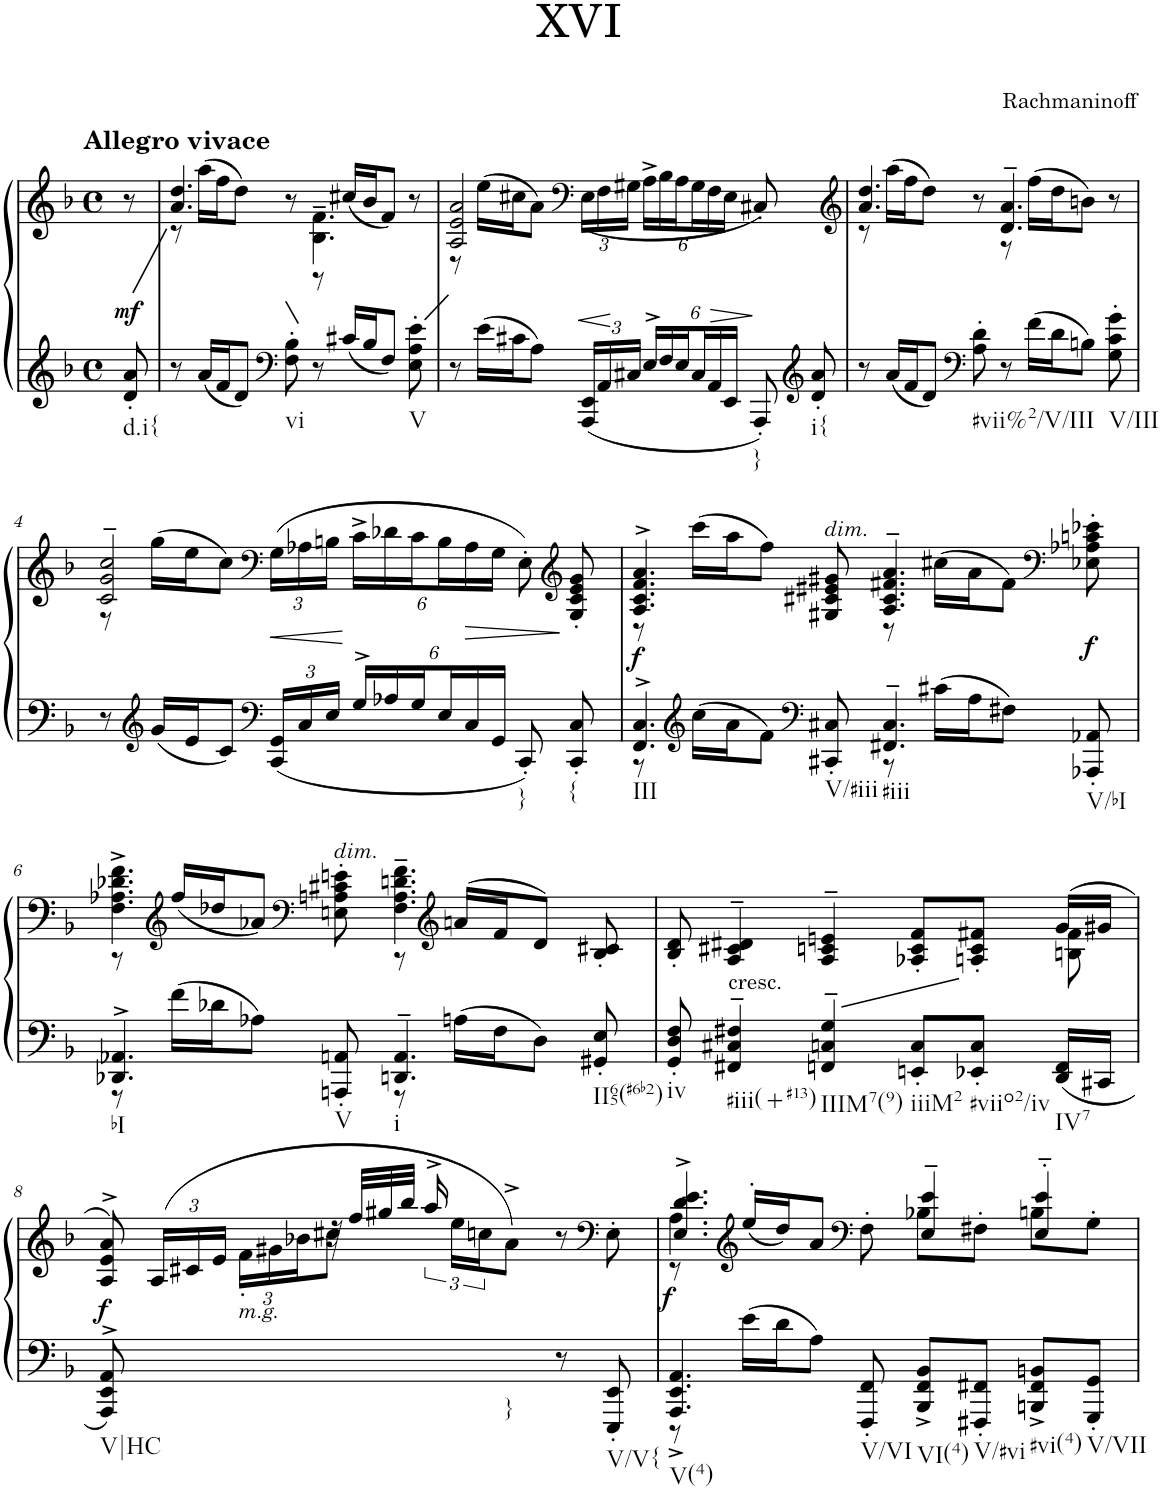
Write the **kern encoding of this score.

**kern	**kern	**dynam
*part1	*part1	*part1
*staff2	*staff1	*staff1/2
*I"Piano	*	*
*I'Pno.	*	*
*clefG2	*clefG2	*
*k[b-]	*k[b-]	*
*M4/4	*M4/4	*
*met(c)	*met(c)	*
=	=	=
!	!LO:TX:a:B:t=Allegro vivace	!
!LO:TX:b:t=d.i{	!	!
!	!	!LO:DY:a=2
8d/' 8a/'	8r	mf
=1	=1	=1
*	*^	*
8r	4.a/ 4.dd/	8r	.
16a/LL	.	(>16aa\LL	.
16f/J	.	16ff\J	.
8d/J	.	8dd\J)	.
*clefF4	*	*	*
!LO:TX:b:t=vi	!	!	!
8F\' 8B-\'	8r	8ryy	.
8r	4.B-\~> 4.f\~>	8r	.
16c#X/LL	.	(<16cc#X/LL	.
16B-/J	.	16b-/J	.
8F/J	.	8f/J)	.
!LO:TX:b:t=V	!	!	!
8E\' 8A\' 8e\'	8r	8ryy	.
=2	=2	=2	=2
8r	2A/ 2e/ 2a/	8r	.
16e\LL	.	(>16ee\LL	.
16c#X\J	.	16cc#X\J	.
8A\J	.	8a\J)	.
*	*clefF4	*	*
*Xbrackettup	*	*Xbrackettup	*
24AAA/ 24EE/LL	.	(24E\LL	.
24AA/	.	24F\	.
24C#X/JJ	.	24G#X\JJ	.
24E^>/LL	2ryy	24A^>\LL	.
24F/	.	24B-\	.
24E/J	.	24A\J	.
24C#/L	.	24G#\L	.
24AA/	.	24F\	.
24EE/JJ	.	24E\JJ	.
!LO:TX:b:t=}	!	!	!
8AAA'/	.	8C#X'</)	.
*clefG2	*	*	*
!LO:TX:b:t=i{	!	!	!
8d/' 8a/'	.	8ryy	.
=3	=3	=3	=3
*	*clefG2	*	*
8r	4.a/ 4.dd/	8r	.
16a/LL	.	(>16aa\LL	.
16f/J	.	16ff\J	.
8d/J	.	8dd\J)	.
*clefF4	*	*	*
!LO:TX:b:t=#vii%2/V/III	!	!	!
8A\' 8d\'	8r	8ryy	.
8r	4.d/~> 4.a/~>	8r	.
16f\LL	.	(>16ff\LL	.
16d\J	.	16dd\J	.
8Bn\J	.	8bn\J)	.
!LO:TX:b:t=V/III	!	!	!
8G\' 8c\' 8g\'	8r	8ryy	.
!!LO:LB:g=z	!!
=4	=4	=4	=4
8r	2c/~ 2g/~ 2cc/~	8r	.
*clefG2	*	*	*
16g/LL	.	(>16gg\LL	.
16e/J	.	16ee\J	.
8c/J	.	8cc\J)	.
*clefF4	*clefF4	*	*
!	!	!	!LO:HP:b
24CC/ 24GG/LL	.	(>24G\LL	<
24C/	.	24A-X\	.
24E/JJ	.	24Bn\JJ	.
24G^>/LL	2ryy	24c^>\LL	.
24A-X/	.	24d-X\	.
24G/J	.	24c\J	.
24E/L	.	24B\L	.
24C/	.	24A-\	.
24GG/JJ	.	24G\JJ	.
!LO:TX:b:t=}	!	!	!
8CC'/	.	8E'>\)	.
*	*clefG2	*	*
!LO:TX:b:t={	!	!	!
8CC/' 8C/'	.	8G/'< 8c/'< 8e/'< 8g/'<	[
=5	=5	=5	=5
*^	*	*	*
!LO:TX:b:t=III	!	!	!	!
!	!	!	!	!LO:DY:b
4.FF/^ 4.C/^	8r	4.A/^ 4.c/^ 4.f/^ 4.a/^	8r	f
*clefG2	*	*	*	*
.	16cc\LL	.	(>16ccc\LL	.
.	16a\J	.	16aa\J	.
.	8f\J	.	8ff\J)	.
*clefF4	*	*	*	*
!	!	!LO:TX:a:i:t=dim.	!	!
!LO:TX:b:t=V/#iii	!	!	!	!
8CC#X/'< 8C#X/'<	8ryy	8G#X/ 8c#X/ 8e#X/ 8g#X/	8ryy	.
!LO:TX:b:t=#iii	!	!	!	!
4.FF#X/~> 4.C#/~>	8r	4.A/~> 4.c#/~> 4.f#X/~> 4.a/~>	8r	.
.	16c#X\LL	.	(>16cc#X\LL	.
.	16A\J	.	16a\J	.
.	8F#X\J	.	8f#\J)	.
*	*	*clefF4	*	*
!LO:TX:b:t=V/bI	!	!	!	!
!	!	!	!	!LO:DY:b
8AAA-X/'< 8AA-X/'<	8ryy	8E-X\'> 8A-X\'> 8cn\'> 8e-X\'>	8ryy	f
!!LO:LB:g=z	!!
=6	=6	=6	=6	=6
!LO:TX:b:t=bI	!	!	!	!
4.DD-X/^ 4.AA-X/^	8r	4.F\^> 4.A-X\^> 4.d-X\^> 4.f\^>	8r	.
*	*	*clefG2	*	*
.	16f\LL	.	(<16ff/LL	.
.	16d-X\J	.	16dd-X/J	.
.	8A-X\J	.	8a-X/J)	.
*	*	*clefF4	*	*
!	!	!LO:TX:a:i:t=dim.	!	!
!LO:TX:b:t=V	!	!	!	!
8AAAn/'< 8AAn/'<	8ryy	8En\'> 8An\'> 8c#X\'> 8en\'>	8ryy	.
!LO:TX:b:t=i	!	!	!	!
4.DDn/~> 4.AA/~>	8r	4.F\~> 4.A\~> 4.dn\~> 4.f\~>	8r	.
*	*	*clefG2	*	*
.	16An\LL	.	(>16an/LL	.
.	16F\J	.	16f/J	.
.	8D\J	.	8d/J)	.
!LO:TX:b:t=II65(#6b2)	!	!	!	!
8GG#X/'< 8E/'<	8ryy	8B-/'< 8c#X/'<	8ryy	.
=7	=7	=7	=7	=7
!LO:TX:b:t=iv	!	!	!	!
*v	*v	*	*	*
8GG/' 8D/' 8F/'	8B-/'< 8d/'<	2..ryy	.
!LO:TX:a:t=cresc.	!	!	!
!LO:TX:b:t=#iii(+#13)	!	!	!
4FF#X/~> 4C#X/~> 4F#X/~>	4A/~> 4c#X/~> 4d#X/~>	.	.
!LO:TX:b:t=IIIM7(9)	!	!	!
4FFn/~> 4Cn/~> 4G/~>	4A/~> 4cn/~> 4en/~>	.	.
!LO:TX:b:t=iiiM2	!	!	!
8EEn/' 8C/'L	8A-X/'< 8c/'< 8f/'<L	.	.
!LO:TX:b:t=#viio2/iv	!	!	!
8EE-X/' 8C/'J	8An/'< 8c/'< 8f#X/'<J	.	.
!LO:TX:b:t=IV7	!	!	!
16DD/ 16FF/LL	(16g/LL	8Bn\ 8f#\	.
16CC#X/JJ	16g#X/JJ	.	.
!!LO:LB:g=z	!!
=8	=8	=8	=8
!LO:TX:b:t=V|HC	!	!	!
!	!	!	!LO:DY:a=2
8AAA/^> 8EE/^> 8AA/^>	8A/^> 8e/^> 8a/^>)	4ryy	f
8ryy	(24A/LL	.	.
.	24c#X/	.	.
.	24e/JJ	.	.
!LO:TX:a:i:t=m.g.	!	!	!
4ryy	16ryy	24f'<\LL	.
.	.	24g#X\	.
.	16ryy	.	.
.	.	24b-X\J	.
.	32r	8cc#X\J	.
.	32ff/LLL	.	.
.	32gg#X/	.	.
.	32bb-/JJJ	.	.
*	*brackettup	*	*
8ryy	24aa^>/	2ryy	.
.	24ee\LL	.	.
.	24ccn\J	.	.
!LO:TX:b:t=}	!	!	!
8ryy	8a^\J)	.	.
8r	8r	.	.
*	*clefF4	*	*
!LO:TX:b:t=V/V{	!	!	!
8EEE/' 8EE/'	8E'\	.	.
=9	=9	=9	=9
*^	*	*^	*
!LO:TX:b:t=V(4)	!	!	!	!	!
!	!	!	!	!	!LO:DY:a=2
4.AAA/^< 4.EE/^< 4.AA/^<	8r	4.E/^ 4.d/^ 4.e/^	4.A\	8r	f
*	*	*clefG2	*	*	*
.	16e\LL	.	.	(<16ee'/LL	.
.	16d\J	.	.	16dd/J)	.
.	8A\J	.	.	8a/J	.
*	*	*clefF4	*	*	*
!LO:TX:b:t=V/VI	!	!	!	!	!
8FFF/'< 8FF/'<	8ryy	8ryy	8F'>\	8ryy	.
!LO:TX:b:t=VI(4)	!	!	!	!	!
8BBB-/^< 8FF/^< 8BB-/^<L	2ryy	4E/~ 4e/~	8B-X'>\L	2ryy	.
!LO:TX:b:t=V/#vi	!	!	!	!	!
8FFF#X/'< 8FF#X/'<J	.	.	8F#X'>\J	.	.
!LO:TX:b:t=#vi(4)	!	!	!	!	!
8BBBn/^< 8FF#/^< 8BBn/^<L	.	4E/'~ 4e/'~	8Bn'>\L	.	.
!LO:TX:b:t=V/VII	!	!	!	!	!
8GGG/'< 8GG/'<J	.	.	8G'>\J	.	.
*v	*v	*	*	*	*
*	*v	*v	*v	*
=	=	=
*-	*-	*-
